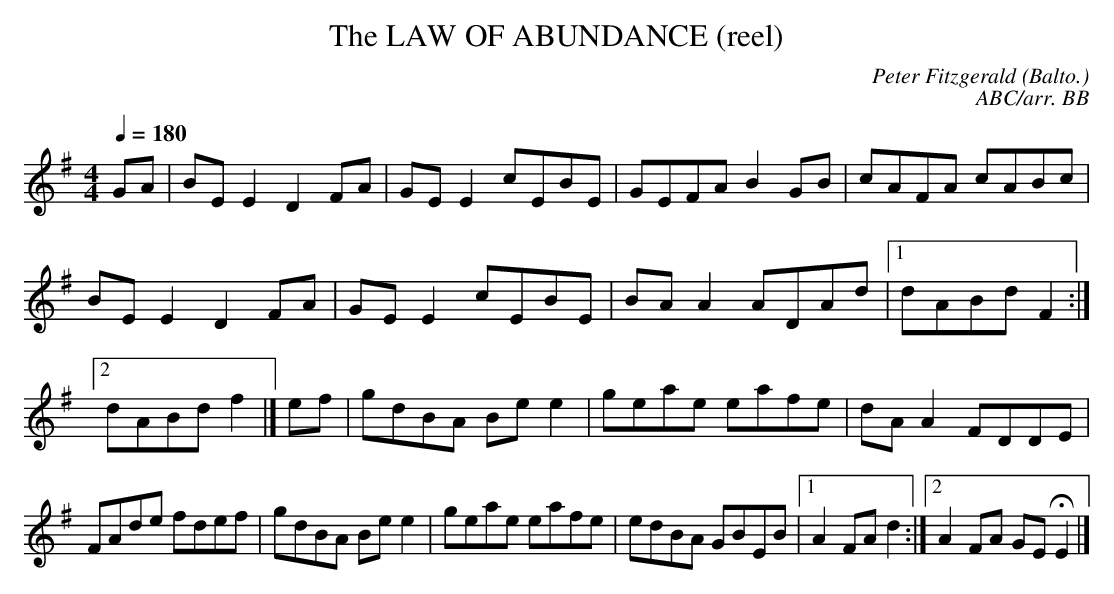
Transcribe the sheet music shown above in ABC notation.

X:1
T:LAW OF ABUNDANCE (reel), The
C:Peter Fitzgerald (Balto.)
C:ABC/arr. BB
Q:1/4=180
M:4/4
L:1/8
K:G
GA|BEE2 D2FA|GEE2 cEBE|GEFA B2GB|cAFA cABc|
BE E2 D2 FA|GE E2 cEBE|BA A2 ADAd|1 dABd F2 :|
[2 dABd f2|] ef|gdBA Be e2|geae eafe|dA A2 FDDE|
FAde fdef|gdBA Be e2|geae eafe|edBA GBEB|\
[1 A2 FA d2 :|2 A2 FA GEHE2|]
